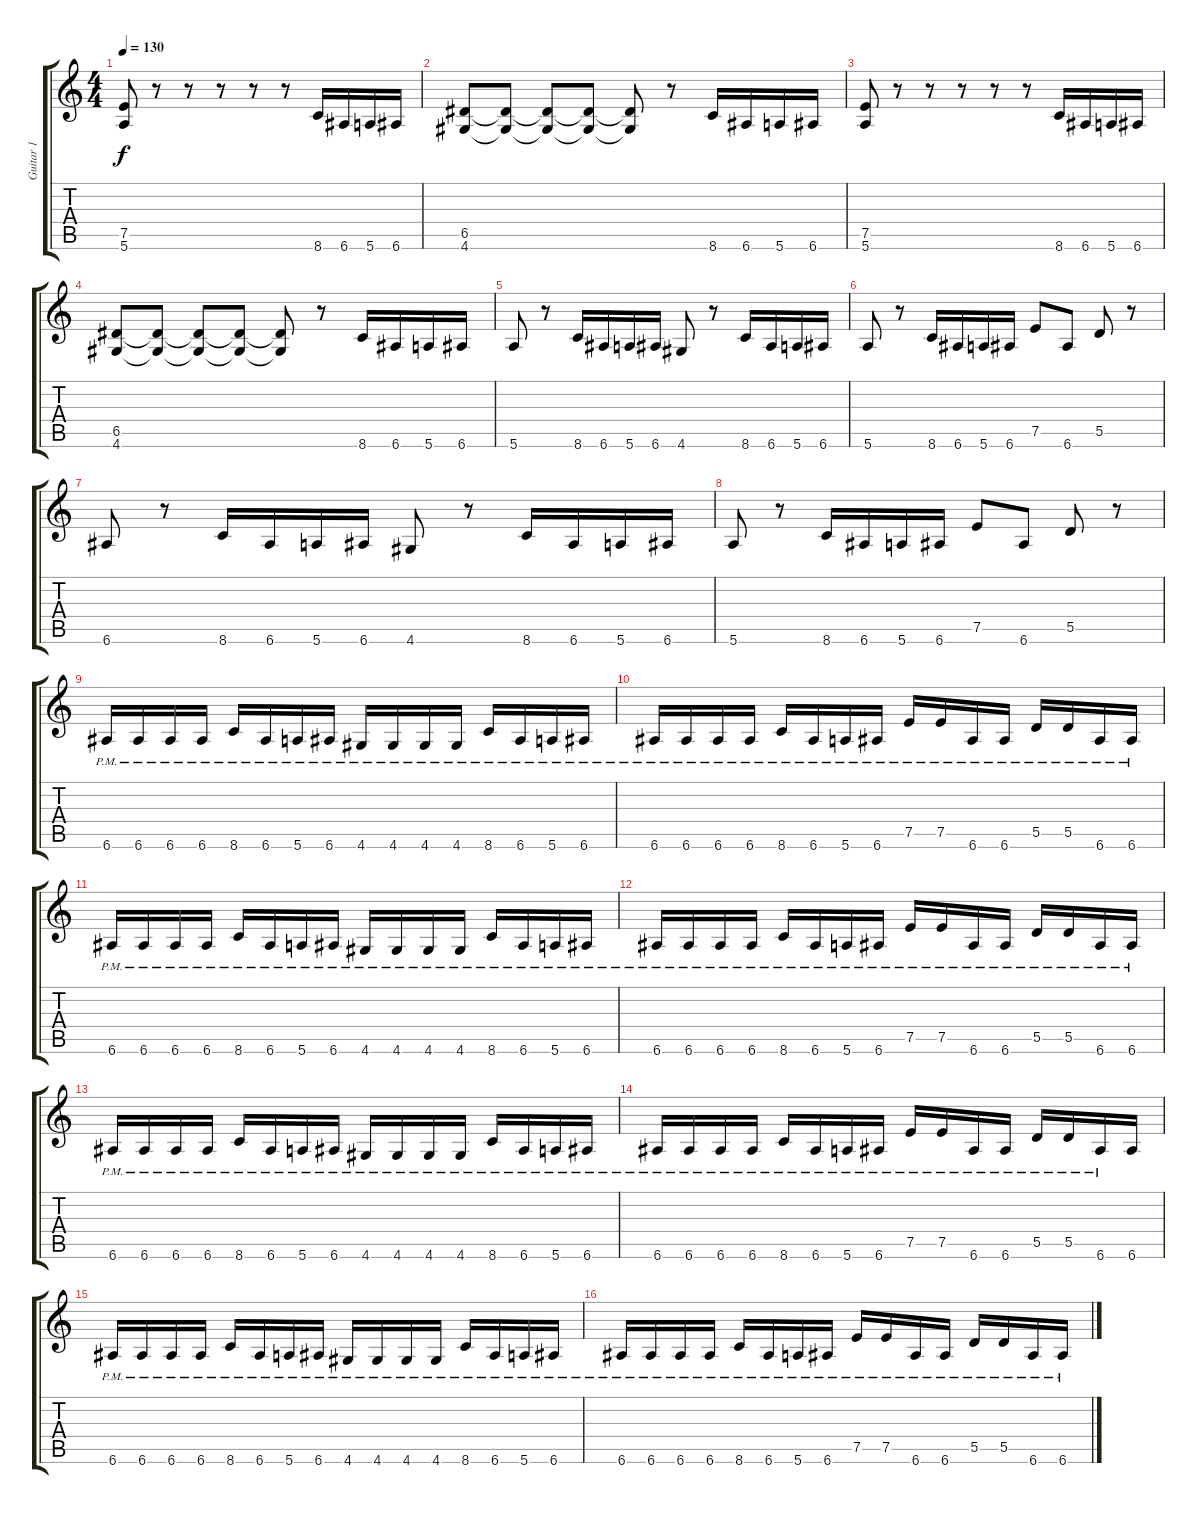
\track ("Guitar 1" "Guitar 1") {instrument distortionguitar}
\staff {score tabs}
\tuning (E4 B3 G3 D3 A2 E2) {hide}
\ts (4 4)
\tempo 130
\clef g2
\ks c
(7.5 5.6).8{dy f} r.8 r.8 r.8 r.8 r.8 8.6.16 6.6.16 5.6.16 6.6.16 |
(6.5 4.6).8 (6.5{t} 4.6{t}).8 (6.5{t} 4.6{t}).8 (6.5{t} 4.6{t}).8 (6.5{t} 4.6{t}).8 r.8 8.6.16 6.6.16 5.6.16 6.6.16 |
(7.5 5.6).8 r.8 r.8 r.8 r.8 r.8 8.6.16 6.6.16 5.6.16 6.6.16 |
(6.5 4.6).8 (6.5{t} 4.6{t}).8 (6.5{t} 4.6{t}).8 (6.5{t} 4.6{t}).8 (6.5{t} 4.6{t}).8 r.8 8.6.16 6.6.16 5.6.16 6.6.16 |
5.6.8 r.8 8.6.16 6.6.16 5.6.16 6.6.16 4.6.8 r.8 8.6.16 6.6.16 5.6.16 6.6.16 |
5.6.8 r.8 8.6.16 6.6.16 5.6.16 6.6.16 7.5.8 6.6.8 5.5.8 r.8 |
6.6.8 r.8 8.6.16 6.6.16 5.6.16 6.6.16 4.6.8 r.8 8.6.16 6.6.16 5.6.16 6.6.16 |
5.6.8 r.8 8.6.16 6.6.16 5.6.16 6.6.16 7.5.8 6.6.8 5.5.8 r.8 |
6.6{pm}.16 6.6{pm}.16 6.6{pm}.16 6.6{pm}.16 8.6{pm}.16 6.6{pm}.16 5.6{pm}.16 6.6{pm}.16 4.6{pm}.16 4.6{pm}.16 4.6{pm}.16 4.6{pm}.16 8.6{pm}.16 6.6{pm}.16 5.6{pm}.16 6.6{pm}.16 |
6.6{pm}.16 6.6{pm}.16 6.6{pm}.16 6.6{pm}.16 8.6{pm}.16 6.6{pm}.16 5.6{pm}.16 6.6{pm}.16 7.5{pm}.16 7.5{pm}.16 6.6{pm}.16 6.6{pm}.16 5.5{pm}.16 5.5{pm}.16 6.6{pm}.16 6.6{pm}.16 |
6.6{pm}.16 6.6{pm}.16 6.6{pm}.16 6.6{pm}.16 8.6{pm}.16 6.6{pm}.16 5.6{pm}.16 6.6{pm}.16 4.6{pm}.16 4.6{pm}.16 4.6{pm}.16 4.6{pm}.16 8.6{pm}.16 6.6{pm}.16 5.6{pm}.16 6.6{pm}.16 |
6.6{pm}.16 6.6{pm}.16 6.6{pm}.16 6.6{pm}.16 8.6{pm}.16 6.6{pm}.16 5.6{pm}.16 6.6{pm}.16 7.5{pm}.16 7.5{pm}.16 6.6{pm}.16 6.6{pm}.16 5.5{pm}.16 5.5{pm}.16 6.6{pm}.16 6.6{pm}.16 |
6.6{pm}.16 6.6{pm}.16 6.6{pm}.16 6.6{pm}.16 8.6{pm}.16 6.6{pm}.16 5.6{pm}.16 6.6{pm}.16 4.6{pm}.16 4.6{pm}.16 4.6{pm}.16 4.6{pm}.16 8.6{pm}.16 6.6{pm}.16 5.6{pm}.16 6.6{pm}.16 |
6.6{pm}.16 6.6{pm}.16 6.6{pm}.16 6.6{pm}.16 8.6{pm}.16 6.6{pm}.16 5.6{pm}.16 6.6{pm}.16 7.5{pm}.16 7.5{pm}.16 6.6{pm}.16 6.6{pm}.16 5.5{pm}.16 5.5{pm}.16 6.6{pm}.16 6.6.16 |
6.6{pm}.16 6.6{pm}.16 6.6{pm}.16 6.6{pm}.16 8.6{pm}.16 6.6{pm}.16 5.6{pm}.16 6.6{pm}.16 4.6{pm}.16 4.6{pm}.16 4.6{pm}.16 4.6{pm}.16 8.6{pm}.16 6.6{pm}.16 5.6{pm}.16 6.6{pm}.16 |
6.6{pm}.16 6.6{pm}.16 6.6{pm}.16 6.6{pm}.16 8.6{pm}.16 6.6{pm}.16 5.6{pm}.16 6.6{pm}.16 7.5{pm}.16 7.5{pm}.16 6.6{pm}.16 6.6{pm}.16 5.5{pm}.16 5.5{pm}.16 6.6{pm}.16 6.6{pm}.16
